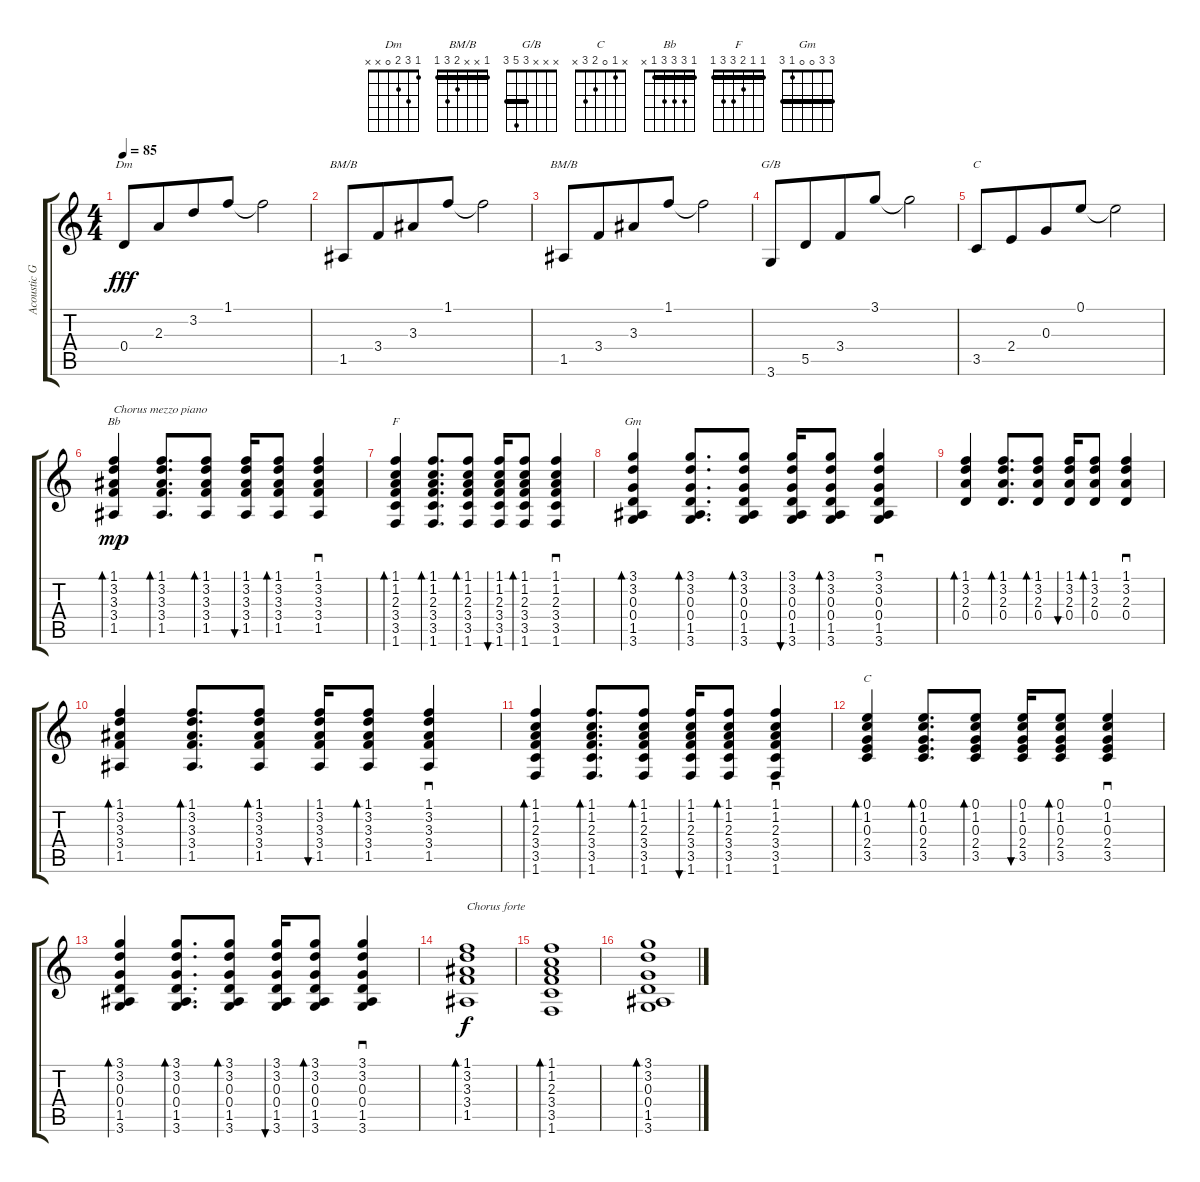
\track ("Acoustic Guitar 2 (Solo)" "Acoustic G") {instrument acousticguitarnylon}
\staff {score tabs}
\tuning (E4 B3 G3 D3 A2 E2) {hide}
\chord ("Dm" 1 3 2 0 x x)
\chord ("Bm/B" 2 3 4 0 2 x)
\chord ("BM/B" 1 x x 2 3 1) {barre 1}
\chord ("G/B" x x x 3 5 3) {barre 3}
\chord ("C" 0 x 0 x 2 3)
\chord ("Bb" 1 3 3 3 1 x) {barre 1}
\chord ("F" 1 1 2 3 3 1) {barre 1}
\chord ("Gm" 3 3 0 0 1 3) {barre 3}
\chord ("C" x 1 0 2 3 x)
\ts (4 4)
\tempo 85
\clef g2
\ks c
0.4.8{ch "Dm" dy fff} 2.3.8{beam merge} 3.2.8 1.1.8 1.1{t}.2 |
1.5.8{ch "Bm/B"} 3.4.8{beam merge} 3.3.8 1.1.8 1.1{t}.2 |
1.5.8{ch "BM/B"} 3.4.8{beam merge} 3.3.8 1.1.8 1.1{t}.2 |
3.6.8{ch "G/B"} 5.5.8{beam merge} 3.4.8 3.1.8 3.1{t}.2 |
3.5.8{ch "C" beam merge} 2.4.8{beam merge} 0.3.8{beam merge} 0.1.8 0.1{t}.2 |
(1.1 3.2 3.3 3.4 1.5).4{bd 30 ch "Bb" txt "Chorus mezzo piano" dy mp} (1.1 3.2 3.3 3.4 1.5).8{d bd 30} (1.1 3.2 3.3 3.4 1.5).8{bd 30} (1.1 3.2 3.3 3.4 1.5).16{bu 30} (1.1 3.2 3.3 3.4 1.5).8{bd 30} (1.1 3.2 3.3 3.4 1.5).4{sd} |
(1.1 1.2 2.3 3.4 3.5 1.6).4{bd 30 ch "F"} (1.1 1.2 2.3 3.4 3.5 1.6).8{d bd 30} (1.1 1.2 2.3 3.4 3.5 1.6).8{bd 30} (1.1 1.2 2.3 3.4 3.5 1.6).16{bu 30} (1.1 1.2 2.3 3.4 3.5 1.6).8{bd 30} (1.1 1.2 2.3 3.4 3.5 1.6).4{sd} |
(3.1 3.2 0.3 0.4 1.5 3.6).4{bd 30 ch "Gm"} (3.1 3.2 0.3 0.4 1.5 3.6).8{d bd 30} (3.1 3.2 0.3 0.4 1.5 3.6).8{bd 30} (3.1 3.2 0.3 0.4 1.5 3.6).16{bu 30} (3.1 3.2 0.3 0.4 1.5 3.6).8{bd 30} (3.1 3.2 0.3 0.4 1.5 3.6).4{sd} |
(1.1 3.2 2.3 0.4).4{bd 30} (1.1 3.2 2.3 0.4).8{d bd 30} (1.1 3.2 2.3 0.4).8{bd 30} (1.1 3.2 2.3 0.4).16{bu 30} (1.1 3.2 2.3 0.4).8{bd 30} (1.1 3.2 2.3 0.4).4{sd} |
(1.1 3.2 3.3 3.4 1.5).4{bd 30} (1.1 3.2 3.3 3.4 1.5).8{d bd 30} (1.1 3.2 3.3 3.4 1.5).8{bd 30} (1.1 3.2 3.3 3.4 1.5).16{bu 30} (1.1 3.2 3.3 3.4 1.5).8{bd 30} (1.1 3.2 3.3 3.4 1.5).4{sd} |
(1.1 1.2 2.3 3.4 3.5 1.6).4{bd 30} (1.1 1.2 2.3 3.4 3.5 1.6).8{d bd 30} (1.1 1.2 2.3 3.4 3.5 1.6).8{bd 30} (1.1 1.2 2.3 3.4 3.5 1.6).16{bu 30} (1.1 1.2 2.3 3.4 3.5 1.6).8{bd 30} (1.1 1.2 2.3 3.4 3.5 1.6).4{sd} |
(0.1 1.2 0.3 2.4 3.5).4{bd 30 ch "C"} (0.1 1.2 0.3 2.4 3.5).8{d bd 30} (0.1 1.2 0.3 2.4 3.5).8{bd 30} (0.1 1.2 0.3 2.4 3.5).16{bu 30} (0.1 1.2 0.3 2.4 3.5).8{bd 30} (0.1 1.2 0.3 2.4 3.5).4{sd} |
(3.1 3.2 0.3 0.4 1.5 3.6).4{bd 30} (3.1 3.2 0.3 0.4 1.5 3.6).8{d bd 30} (3.1 3.2 0.3 0.4 1.5 3.6).8{bd 30} (3.1 3.2 0.3 0.4 1.5 3.6).16{bu 30} (3.1 3.2 0.3 0.4 1.5 3.6).8{bd 30} (3.1 3.2 0.3 0.4 1.5 3.6).4{sd} |
(1.1 3.2 3.3 3.4 1.5).1{bd 240 txt "Chorus forte" dy f} |
(1.1 1.2 2.3 3.4 3.5 1.6).1{bd 240} |
(3.1 3.2 0.3 0.4 1.5 3.6).1{bd 240}
